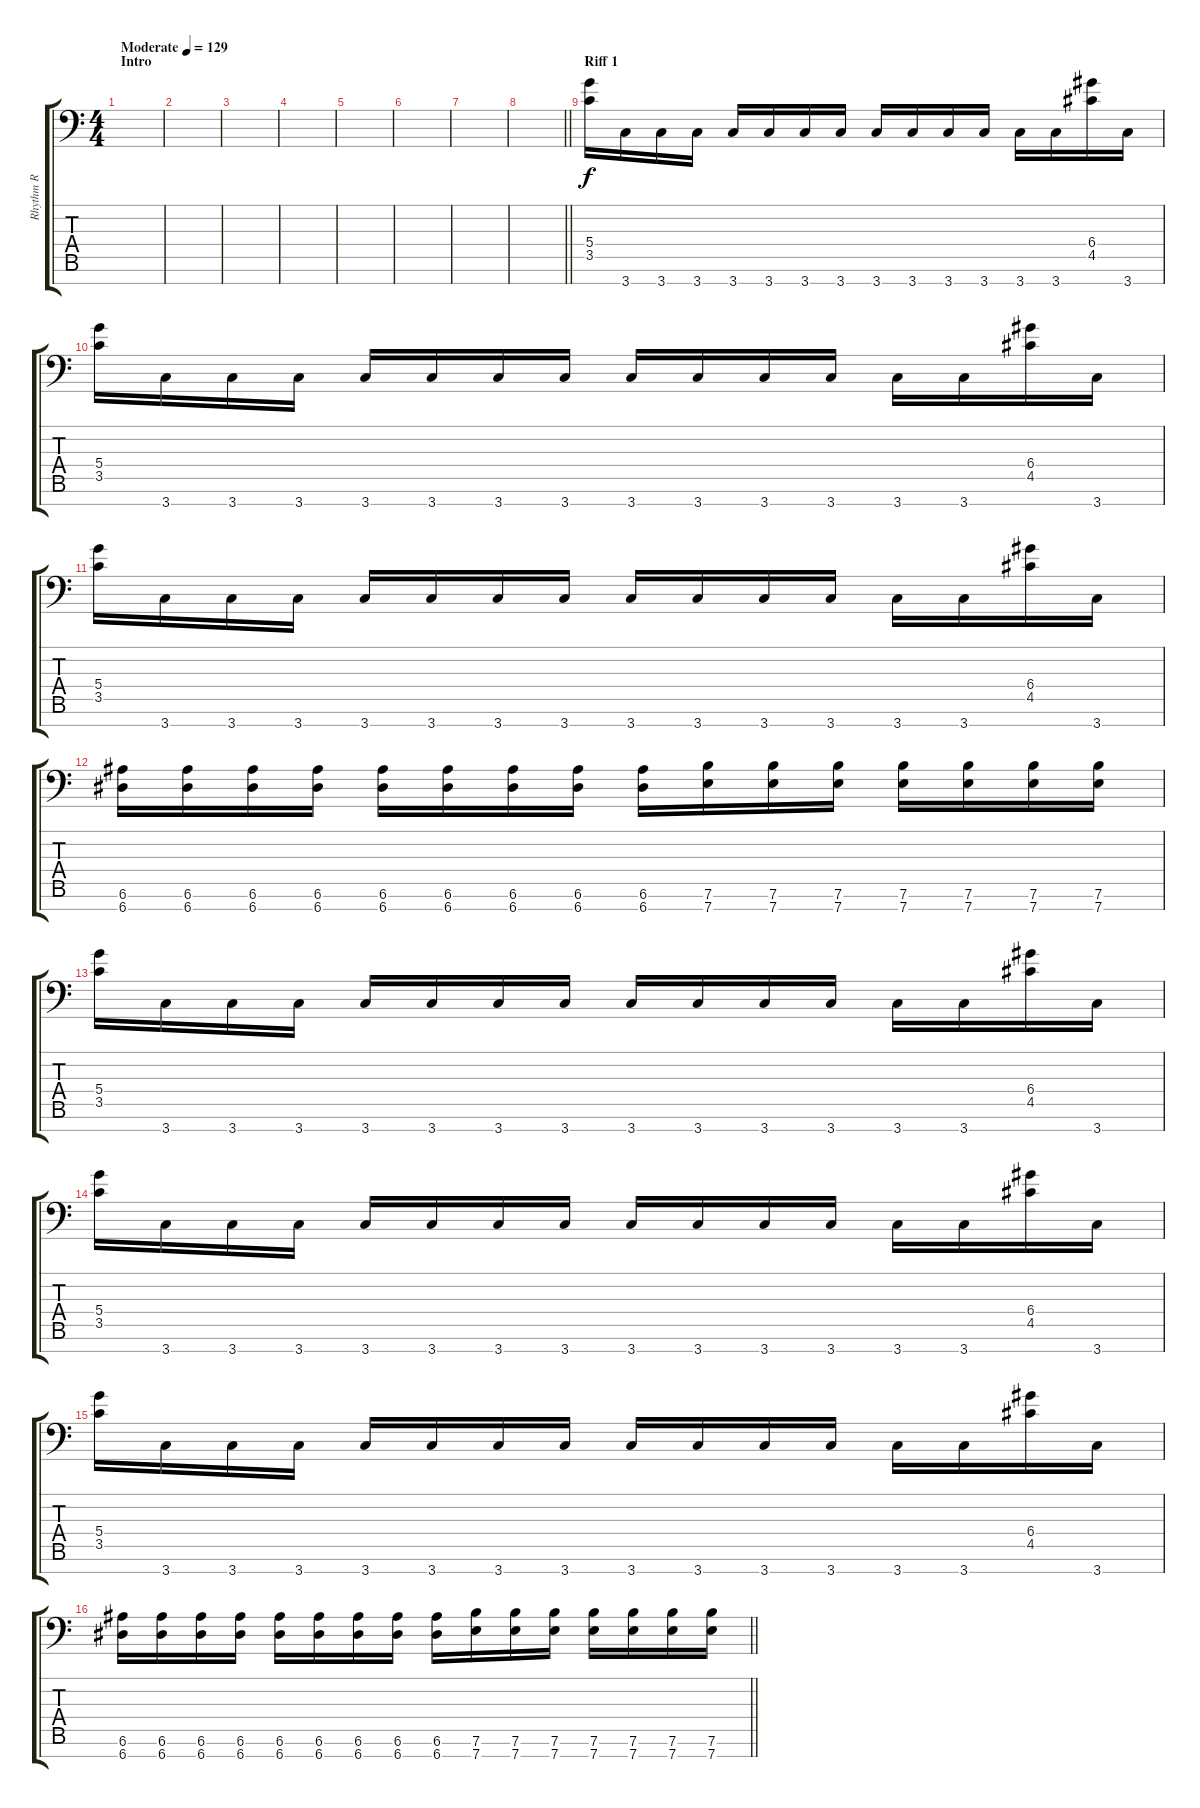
\track ("Rhythm R" "Rhythm R") {instrument overdrivenguitar}
\staff {score tabs}
\tuning (E4 B3 G3 D3 A2 E2 A1) {hide}
\ts (4 4)
\section ("" "Intro")
\tempo (129 "Moderate")
\clef f4
\ks c
|
|
|
|
|
|
|
\barLineRight lightlight
|
\section ("" "Riff 1")
(5.4 3.5).16 3.7.16 3.7.16 3.7.16 3.7.16 3.7.16 3.7.16 3.7.16 3.7.16 3.7.16 3.7.16 3.7.16 3.7.16 3.7.16 (6.4 4.5).16 3.7.16 |
(5.4 3.5).16 3.7.16 3.7.16 3.7.16 3.7.16 3.7.16 3.7.16 3.7.16 3.7.16 3.7.16 3.7.16 3.7.16 3.7.16 3.7.16 (6.4 4.5).16 3.7.16 |
(5.4 3.5).16 3.7.16 3.7.16 3.7.16 3.7.16 3.7.16 3.7.16 3.7.16 3.7.16 3.7.16 3.7.16 3.7.16 3.7.16 3.7.16 (6.4 4.5).16 3.7.16 |
(6.6 6.7).16 (6.6 6.7).16 (6.6 6.7).16 (6.6 6.7).16 (6.6 6.7).16 (6.6 6.7).16 (6.6 6.7).16 (6.6 6.7).16 (6.6 6.7).16 (7.6 7.7).16 (7.6 7.7).16 (7.6 7.7).16 (7.6 7.7).16 (7.6 7.7).16 (7.6 7.7).16 (7.6 7.7).16 |
(5.4 3.5).16 3.7.16 3.7.16 3.7.16 3.7.16 3.7.16 3.7.16 3.7.16 3.7.16 3.7.16 3.7.16 3.7.16 3.7.16 3.7.16 (6.4 4.5).16 3.7.16 |
(5.4 3.5).16 3.7.16 3.7.16 3.7.16 3.7.16 3.7.16 3.7.16 3.7.16 3.7.16 3.7.16 3.7.16 3.7.16 3.7.16 3.7.16 (6.4 4.5).16 3.7.16 |
(5.4 3.5).16 3.7.16 3.7.16 3.7.16 3.7.16 3.7.16 3.7.16 3.7.16 3.7.16 3.7.16 3.7.16 3.7.16 3.7.16 3.7.16 (6.4 4.5).16 3.7.16 |
\barLineRight lightlight
(6.6 6.7).16 (6.6 6.7).16 (6.6 6.7).16 (6.6 6.7).16 (6.6 6.7).16 (6.6 6.7).16 (6.6 6.7).16 (6.6 6.7).16 (6.6 6.7).16 (7.6 7.7).16 (7.6 7.7).16 (7.6 7.7).16 (7.6 7.7).16 (7.6 7.7).16 (7.6 7.7).16 (7.6 7.7).16
